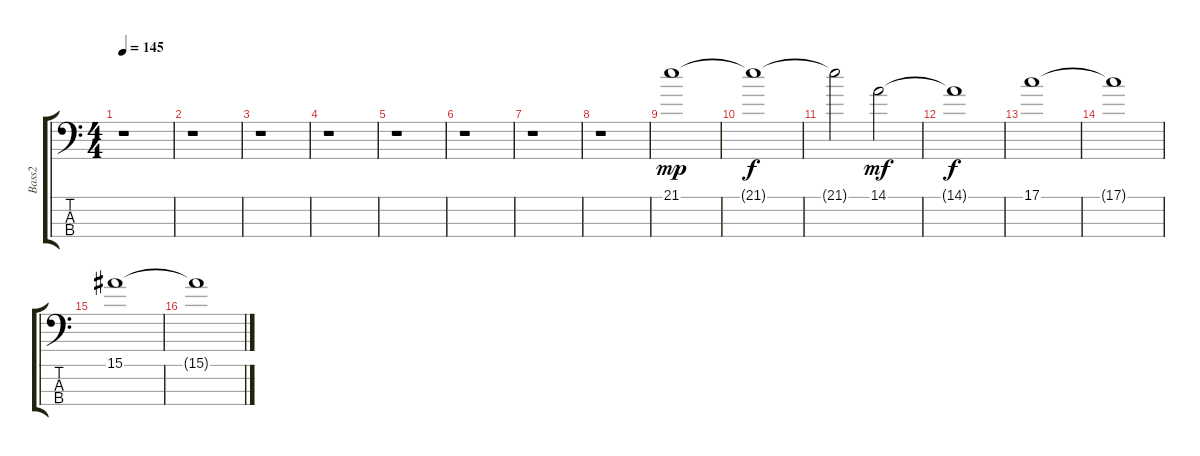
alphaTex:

\track ("Bass2" "Bass2") {instrument acousticbass}
\staff {score tabs}
\tuning (G2 D2 A1 E1) {hide}
\ts (4 4)
\tempo 145
\clef f4
\ks c
r.1{dy f} |
r.1 |
r.1 |
r.1 |
r.1 |
r.1 |
r.1 |
r.1 |
21.1.1{dy mp volume 10 balance 10} |
21.1{t}.1{dy f} |
21.1{t}.2 14.1.2{dy mf} |
14.1{t}.1{dy f} |
17.1.1 |
17.1{t}.1 |
15.1.1 |
15.1{t}.1
